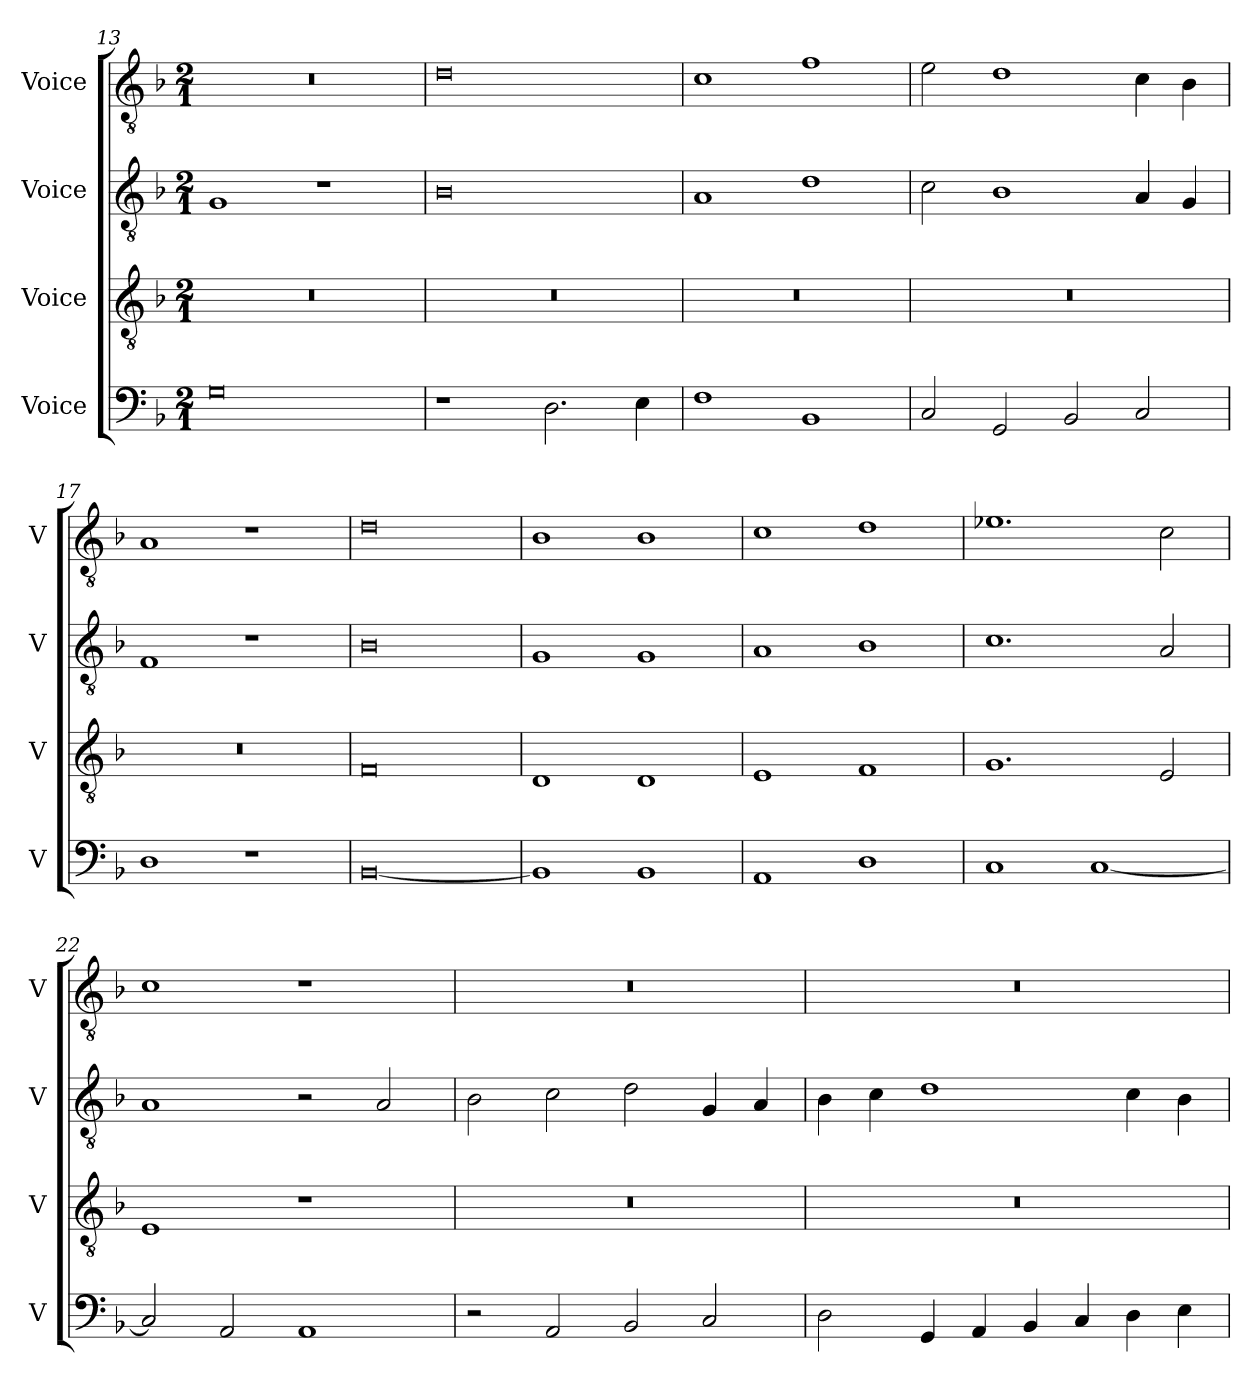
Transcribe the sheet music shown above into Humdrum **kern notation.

**kern	**kern	**kern	**kern
*part4	*part3	*part2	*part1
*staff4	*staff3	*staff2	*staff1
*I"Voice	*I"Voice	*I"Voice	*I"Voice
*I'V	*I'V	*I'V	*I'V
*clefF4	*clefGv2	*clefGv2	*clefGv2
*k[b-]	*k[b-]	*k[b-]	*k[b-]
*M2/1	*M2/1	*M2/1	*M2/1
=13	=13	=13	=13
0G	0r	1G	0r
.	.	1r	.
!!LO:PB:g=z
=14	=14	=14	=14
1r	0r	0B-	0d
2.D\	.	.	.
4E\	.	.	.
=15	=15	=15	=15
1F	0r	1A	1c
1BB-	.	1d	1f
=16	=16	=16	=16
2C/	0r	2c\	2e\
2GG/	.	1B-	1d
2BB-/	.	.	.
2C/	.	4A/	4c\
.	.	4G/	4B-\
=17	=17	=17	=17
1D	0r	1F	1A
1r	.	1r	1r
=18	=18	=18	=18
[0BB-	0F	0B-	0d
!!LO:LB:g=z
=19	=19	=19	=19
1BB-]	1D	1G	1B-
1BB-	1D	1G	1B-
=20	=20	=20	=20
1AA	1E	1A	1c
1D	1F	1B-	1d
=21	=21	=21	=21
1C	1.G	1.c	1.e-X
[1C	.	.	.
.	2E/	2A/	2c\
=22	=22	=22	=22
2C/]	1E	1A	1c
2AA/	.	.	.
1AA	1r	2r	1r
.	.	2A/	.
!!LO:LB:g=z
=23	=23	=23	=23
2r	0r	2B-\	0r
2AA/	.	2c\	.
2BB-/	.	2d\	.
2C/	.	4G/	.
.	.	4A/	.
=24	=24	=24	=24
2D\	0r	4B-\	0r
.	.	4c\	.
4GG/	.	1d	.
4AA/	.	.	.
4BB-/	.	.	.
4C/	.	.	.
4D\	.	4c\	.
4E\	.	4B-\	.
=	=	=	=
*-	*-	*-	*-
